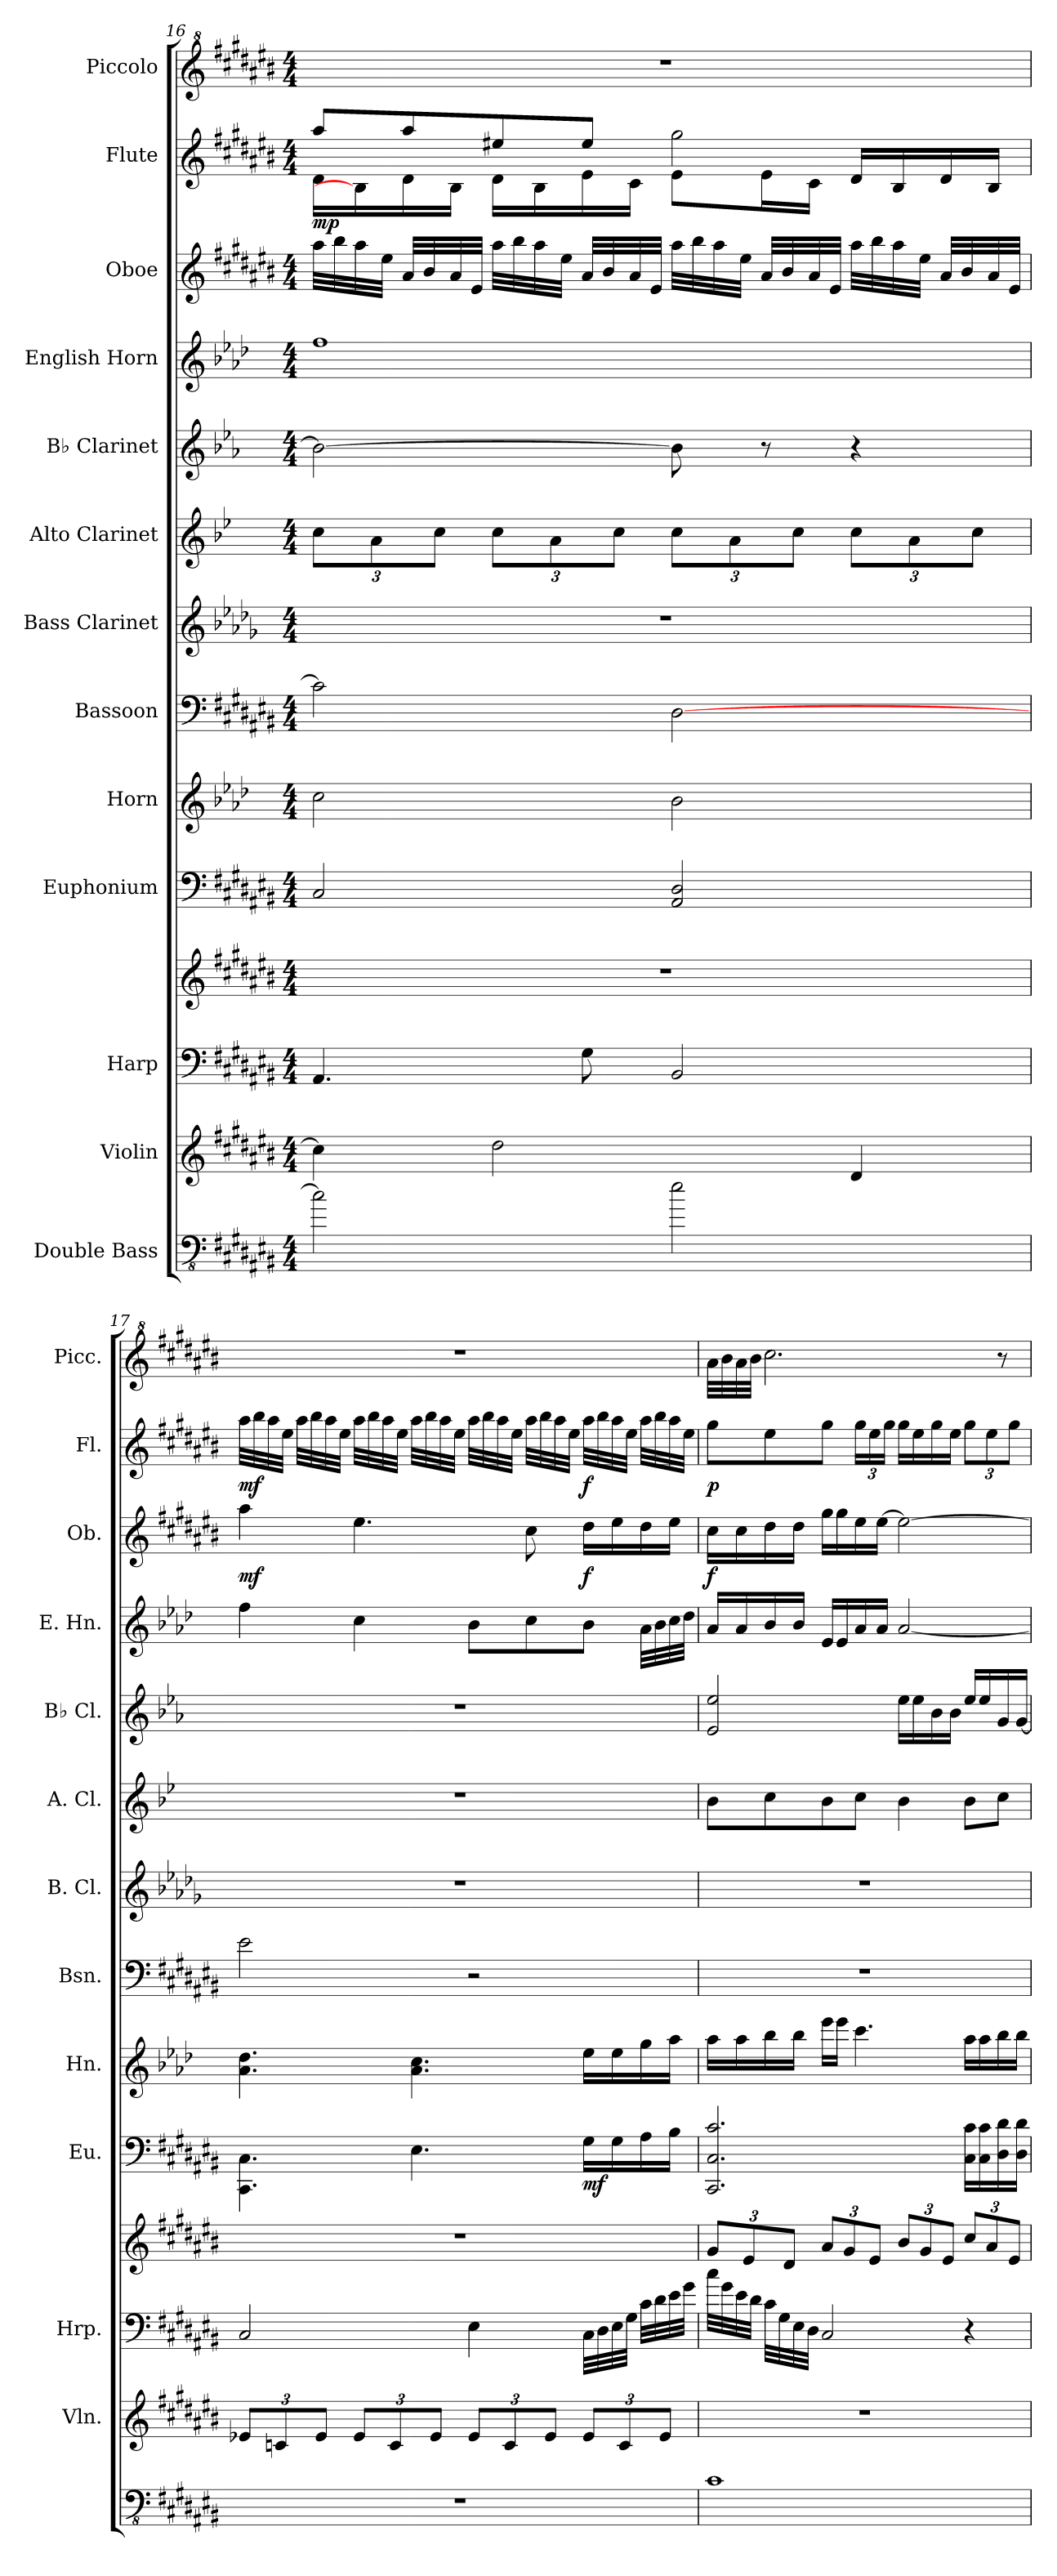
**kern	**kern	**kern	**kern	**kern	**dynam	**kern	**kern	**kern	**kern	**kern	**kern	**kern	**dynam	**kern	**dynam	**kern
*part13	*part12	*part11	*part11	*part10	*part10	*part9	*part8	*part7	*part6	*part5	*part4	*part3	*part3	*part2	*part2	*part1
*staff14	*staff13	*staff12	*staff11	*staff10	*staff10	*staff9	*staff8	*staff7	*staff6	*staff5	*staff4	*staff3	*staff3	*staff2	*staff2	*staff1
*I"Double Bass	*I"Violin	*I"Harp	*	*I"Euphonium	*	*I"Horn	*I"Bassoon	*I"Bass Clarinet	*I"Alto Clarinet	*I"B♭ Clarinet	*I"English Horn	*I"Oboe	*	*I"Flute	*	*I"Piccolo
*	*I'Vln.	*I'Hrp.	*	*I'Eu.	*	*I'Hn.	*I'Bsn.	*I'B. Cl.	*I'A. Cl.	*I'B♭ Cl.	*I'E. Hn.	*I'Ob.	*	*I'Fl.	*	*I'Picc.
!!LO:PB:g=z
*clefFv4	*clefG2	*clefF4	*clefG2	*clefF4	*	*clefG2	*clefF4	*clefG2	*clefG2	*clefG2	*clefG2	*clefG2	*	*clefG2	*	*clefG^2
*ITrd7c12	*	*	*	*	*	*ITrd4c7	*	*ITrd8c14	*ITrd5c9	*ITrd1c2	*ITrd4c7	*	*	*	*	*ITrd-7c-12
*k[f#c#g#d#a#e#b#]	*k[f#c#g#d#a#e#b#]	*k[f#c#g#d#a#e#b#]	*k[f#c#g#d#a#e#b#]	*k[f#c#g#d#a#e#b#]	*	*k[b-e-a-d-g-]	*k[f#c#g#d#a#e#b#]	*k[b-e-a-d-g-]	*k[b-e-a-d-g-]	*k[b-e-a-d-g-]	*k[b-e-a-d-g-]	*k[f#c#g#d#a#e#b#]	*	*k[f#c#g#d#a#e#b#]	*	*k[f#c#g#d#a#e#b#]
*C#:	*C#:	*C#:	*C#:	*C#:	*	*D-:	*C#:	*D-:	*D-:	*D-:	*D-:	*C#:	*	*C#:	*	*C#:
*M4/4	*M4/4	*M4/4	*M4/4	*M4/4	*	*M4/4	*M4/4	*M4/4	*M4/4	*M4/4	*M4/4	*M4/4	*	*M4/4	*	*M4/4
*	*	*	*	*	*	*	*	*	*Xbrackettup	*	*	*	*	*	*	*
=16	=16	=16	=16	=16	=16	=16	=16	=16	=16	=16	=16	=16	=16	=16	=16	=16
*	*	*	*	*	*	*	*	*	*	*	*	*	*	*^	*	*
!	!	!	!	!	!	!	!	!	!	!	!	!	!	!	!	!LO:DY:b	!
2C#\]	4cc#\]	4.AA#/	1r	2C#/	.	2f\	2c#\]	1r	12e-\L	2a-\_	1b-	32aa#\LLL	.	16d#\LL	8aa#/L	mp	1r
.	.	.	.	.	.	.	.	.	.	.	.	32bb#\	.	.	.	.	.
.	.	.	.	.	.	.	.	.	.	.	.	32aa#\	.	16B#\]	.	.	.
.	.	.	.	.	.	.	.	.	12c\	.	.	.	.	.	.	.	.
.	.	.	.	.	.	.	.	.	.	.	.	32ee#\JJJ	.	.	.	.	.
.	.	.	.	.	.	.	.	.	.	.	.	32a#/LLL	.	16d#\	8aa#/	.	.
.	.	.	.	.	.	.	.	.	.	.	.	32b#/	.	.	.	.	.
.	.	.	.	.	.	.	.	.	12e-\J	.	.	.	.	.	.	.	.
.	.	.	.	.	.	.	.	.	.	.	.	32a#/	.	16B#\JJ	.	.	.
.	.	.	.	.	.	.	.	.	.	.	.	32e#/JJJ	.	.	.	.	.
.	2dd#\	.	.	.	.	.	.	.	12e-\L	.	.	32aa#\LLL	.	16d#\LL	8ee#X/	.	.
.	.	.	.	.	.	.	.	.	.	.	.	32bb#\	.	.	.	.	.
.	.	.	.	.	.	.	.	.	.	.	.	32aa#\	.	16B#\	.	.	.
.	.	.	.	.	.	.	.	.	12c\	.	.	.	.	.	.	.	.
.	.	.	.	.	.	.	.	.	.	.	.	32ee#\JJJ	.	.	.	.	.
.	.	8G#\	.	.	.	.	.	.	.	.	.	32a#/LLL	.	16e#\	8ee#/J	.	.
.	.	.	.	.	.	.	.	.	.	.	.	32b#/	.	.	.	.	.
.	.	.	.	.	.	.	.	.	12e-\J	.	.	.	.	.	.	.	.
.	.	.	.	.	.	.	.	.	.	.	.	32a#/	.	16c#\JJ	.	.	.
.	.	.	.	.	.	.	.	.	.	.	.	32e#/JJJ	.	.	.	.	.
2E#\	.	2BB#/	.	2AA#/ 2D#/	.	2e-\	[2D#\	.	12e-\L	8a-\]	.	32aa#\LLL	.	8e#\L	2gg#\	.	.
.	.	.	.	.	.	.	.	.	.	.	.	32bb#\	.	.	.	.	.
.	.	.	.	.	.	.	.	.	.	.	.	32aa#\	.	.	.	.	.
.	.	.	.	.	.	.	.	.	12c\	.	.	.	.	.	.	.	.
.	.	.	.	.	.	.	.	.	.	.	.	32ee#\JJJ	.	.	.	.	.
.	.	.	.	.	.	.	.	.	.	8r	.	32a#/LLL	.	16e#\L	.	.	.
.	.	.	.	.	.	.	.	.	.	.	.	32b#/	.	.	.	.	.
.	.	.	.	.	.	.	.	.	12e-\J	.	.	.	.	.	.	.	.
.	.	.	.	.	.	.	.	.	.	.	.	32a#/	.	16c#\JJ	.	.	.
.	.	.	.	.	.	.	.	.	.	.	.	32e#/JJJ	.	.	.	.	.
.	4d#/	.	.	.	.	.	.	.	12e-\L	4r	.	32aa#\LLL	.	16d#/LL	.	.	.
.	.	.	.	.	.	.	.	.	.	.	.	32bb#\	.	.	.	.	.
.	.	.	.	.	.	.	.	.	.	.	.	32aa#\	.	16B#/	.	.	.
.	.	.	.	.	.	.	.	.	12c\	.	.	.	.	.	.	.	.
.	.	.	.	.	.	.	.	.	.	.	.	32ee#\JJJ	.	.	.	.	.
.	.	.	.	.	.	.	.	.	.	.	.	32a#/LLL	.	16d#/	.	.	.
.	.	.	.	.	.	.	.	.	.	.	.	32b#/	.	.	.	.	.
.	.	.	.	.	.	.	.	.	12e-\J	.	.	.	.	.	.	.	.
.	.	.	.	.	.	.	.	.	.	.	.	32a#/	.	16B#/JJ	.	.	.
.	.	.	.	.	.	.	.	.	.	.	.	32e#/JJJ	.	.	.	.	.
*	*	*	*	*	*	*	*	*	*	*	*	*	*	*v	*v	*	*
!!LO:PB:g=z
=17	=17	=17	=17	=17	=17	=17	=17	=17	=17	=17	=17	=17	=17	=17	=17	=17
*	*Xbrackettup	*	*	*	*	*	*	*	*	*	*	*	*	*	*	*
!	!	!	!	!	!	!	!	!	!	!	!	!	!LO:DY:b	!	!LO:DY:b	!
1r	12e-X/L	2C#/	1r	4.CC#\ 4.C#\	.	4.d-\ 4.g-\	2e#\	1r	1r	1r	4b-\	4aa#\	mf	32aa#\LLL	mf	1r
.	.	.	.	.	.	.	.	.	.	.	.	.	.	32bb#\	.	.
.	.	.	.	.	.	.	.	.	.	.	.	.	.	32aa#\	.	.
.	12cn/	.	.	.	.	.	.	.	.	.	.	.	.	.	.	.
.	.	.	.	.	.	.	.	.	.	.	.	.	.	32ee#\JJJ	.	.
.	.	.	.	.	.	.	.	.	.	.	.	.	.	32aa#\LLL	.	.
.	.	.	.	.	.	.	.	.	.	.	.	.	.	32bb#\	.	.
.	12e-/J	.	.	.	.	.	.	.	.	.	.	.	.	.	.	.
.	.	.	.	.	.	.	.	.	.	.	.	.	.	32aa#\	.	.
.	.	.	.	.	.	.	.	.	.	.	.	.	.	32ee#\JJJ	.	.
.	12e-/L	.	.	.	.	.	.	.	.	.	4f\	4.ee#\	.	32aa#\LLL	.	.
.	.	.	.	.	.	.	.	.	.	.	.	.	.	32bb#\	.	.
.	.	.	.	.	.	.	.	.	.	.	.	.	.	32aa#\	.	.
.	12c/	.	.	.	.	.	.	.	.	.	.	.	.	.	.	.
.	.	.	.	.	.	.	.	.	.	.	.	.	.	32ee#\JJJ	.	.
.	.	.	.	4.E#\	.	4.d-\ 4.f\	.	.	.	.	.	.	.	32aa#\LLL	.	.
.	.	.	.	.	.	.	.	.	.	.	.	.	.	32bb#\	.	.
.	12e-/J	.	.	.	.	.	.	.	.	.	.	.	.	.	.	.
.	.	.	.	.	.	.	.	.	.	.	.	.	.	32aa#\	.	.
.	.	.	.	.	.	.	.	.	.	.	.	.	.	32ee#\JJJ	.	.
.	12e-/L	4E#\	.	.	.	.	2r	.	.	.	8e-\L	.	.	32aa#\LLL	.	.
.	.	.	.	.	.	.	.	.	.	.	.	.	.	32bb#\	.	.
.	.	.	.	.	.	.	.	.	.	.	.	.	.	32aa#\	.	.
.	12c/	.	.	.	.	.	.	.	.	.	.	.	.	.	.	.
.	.	.	.	.	.	.	.	.	.	.	.	.	.	32ee#\JJJ	.	.
.	.	.	.	.	.	.	.	.	.	.	8f\	8cc#\	.	32aa#\LLL	.	.
.	.	.	.	.	.	.	.	.	.	.	.	.	.	32bb#\	.	.
.	12e-/J	.	.	.	.	.	.	.	.	.	.	.	.	.	.	.
.	.	.	.	.	.	.	.	.	.	.	.	.	.	32aa#\	.	.
.	.	.	.	.	.	.	.	.	.	.	.	.	.	32ee#\JJJ	.	.
!	!	!	!	!	!LO:DY:b	!	!	!	!	!	!	!	!LO:DY:b	!	!LO:DY:b	!
.	12e-/L	32C#\LLL	.	16G#\LL	mf	16a-\LL	.	.	.	.	8e-\J	16dd#\LL	f	32aa#\LLL	f	.
.	.	32D#\	.	.	.	.	.	.	.	.	.	.	.	32bb#\	.	.
.	.	32E#\	.	16G#\	.	16a-\	.	.	.	.	.	16ee#\	.	32aa#\	.	.
.	12c/	.	.	.	.	.	.	.	.	.	.	.	.	.	.	.
.	.	32G#\JJJ	.	.	.	.	.	.	.	.	.	.	.	32ee#\JJJ	.	.
.	.	32c#\LLL	.	16A#\	.	16cc\	.	.	.	.	32d-\LLL	16dd#\	.	32aa#\LLL	.	.
.	.	32d#\	.	.	.	.	.	.	.	.	32e-\	.	.	32bb#\	.	.
.	12e-/J	.	.	.	.	.	.	.	.	.	.	.	.	.	.	.
.	.	32e#\	.	16B#\JJ	.	16dd-\JJ	.	.	.	.	32f\	16ee#\JJ	.	32aa#\	.	.
.	.	32g#\JJJ	.	.	.	.	.	.	.	.	32g-\JJJ	.	.	32ee#\JJJ	.	.
!!LO:PB:g=z
=18	=18	=18	=18	=18	=18	=18	=18	=18	=18	=18	=18	=18	=18	=18	=18	=18
*	*	*	*Xbrackettup	*	*	*	*	*	*	*	*	*	*	*	*	*
!	!	!	!	!	!	!	!	!	!	!	!	!	!LO:DY:b	!	!LO:DY:b	!
1CC#	1r	32cc#\LLL	12g#/L	2.CC#/ 2.C#/ 2.c#/	.	16dd-\LL	1r	1r	8d-\L	2d-/ 2dd-/	16d-/LL	16cc#\LL	f	8gg#\L	p	32aaa#\LLL
.	.	32g#\	.	.	.	.	.	.	.	.	.	.	.	.	.	32bbb#\
.	.	32e#\	.	.	.	16dd-\	.	.	.	.	16d-/	16cc#\	.	.	.	32aaa#\
.	.	.	12e#/	.	.	.	.	.	.	.	.	.	.	.	.	.
.	.	32d#\JJJ	.	.	.	.	.	.	.	.	.	.	.	.	.	32bbb#\JJJ
.	.	32c#\LLL	.	.	.	16ee-\	.	.	8e-\	.	16e-/	16dd#\	.	8ee#\	.	2.cccc#\
.	.	32G#\	.	.	.	.	.	.	.	.	.	.	.	.	.	.
.	.	.	12d#/J	.	.	.	.	.	.	.	.	.	.	.	.	.
.	.	32E#\	.	.	.	16ee-\JJ	.	.	.	.	16e-/JJ	16dd#\JJ	.	.	.	.
.	.	32D#\JJJ	.	.	.	.	.	.	.	.	.	.	.	.	.	.
.	.	2C#/	12a#/L	.	.	16aa-\LL	.	.	8d-\	.	16A-/LL	16gg#\LL	.	8gg#\J	.	.
.	.	.	.	.	.	16aa-\JJ	.	.	.	.	16A-/	16gg#\	.	.	.	.
.	.	.	12g#/	.	.	.	.	.	.	.	.	.	.	.	.	.
*	*	*	*	*	*	*	*	*	*	*	*	*	*	*Xbrackettup	*	*
.	.	.	.	.	.	4.ff\	.	.	8e-\J	.	16d-/	16ee#\	.	24gg#\LL	.	.
.	.	.	12e#/J	.	.	.	.	.	.	.	.	.	.	24ee#\	.	.
.	.	.	.	.	.	.	.	.	.	.	16d-/JJ	[16ee#\JJ	.	.	.	.
.	.	.	.	.	.	.	.	.	.	.	.	.	.	24gg#\JJ	.	.
.	.	.	12b#/L	.	.	.	.	.	4d-\	16dd-\LL	[2d-/	2ee#\_	.	16gg#\LL	.	.
.	.	.	.	.	.	.	.	.	.	16dd-\	.	.	.	16ee#\	.	.
.	.	.	12g#/	.	.	.	.	.	.	.	.	.	.	.	.	.
.	.	.	.	.	.	.	.	.	.	16a-\	.	.	.	16gg#\	.	.
.	.	.	12e#/J	.	.	.	.	.	.	.	.	.	.	.	.	.
.	.	.	.	.	.	.	.	.	.	16a-\JJ	.	.	.	16ee#\JJ	.	.
.	.	4r	12cc#/L	16C#\ 16c#\LL	.	16dd-\LL	.	.	8d-\L	16dd-/LL	.	.	.	12gg#\L	.	.
.	.	.	.	16C#\ 16c#\	.	16dd-\	.	.	.	16dd-/	.	.	.	.	.	.
.	.	.	12a#/	.	.	.	.	.	.	.	.	.	.	12ee#\	.	.
.	.	.	.	16D#\ 16d#\	.	16ee-\	.	.	8e-\J	16f/	.	.	.	.	.	8r
.	.	.	12e#/J	.	.	.	.	.	.	.	.	.	.	12gg#\J	.	.
.	.	.	.	16D#\ 16d#\JJ	.	16ee-\JJ	.	.	.	[16f/JJ	.	.	.	.	.	.
=	=	=	=	=	=	=	=	=	=	=	=	=	=	=	=	=
*-	*-	*-	*-	*-	*-	*-	*-	*-	*-	*-	*-	*-	*-	*-	*-	*-
